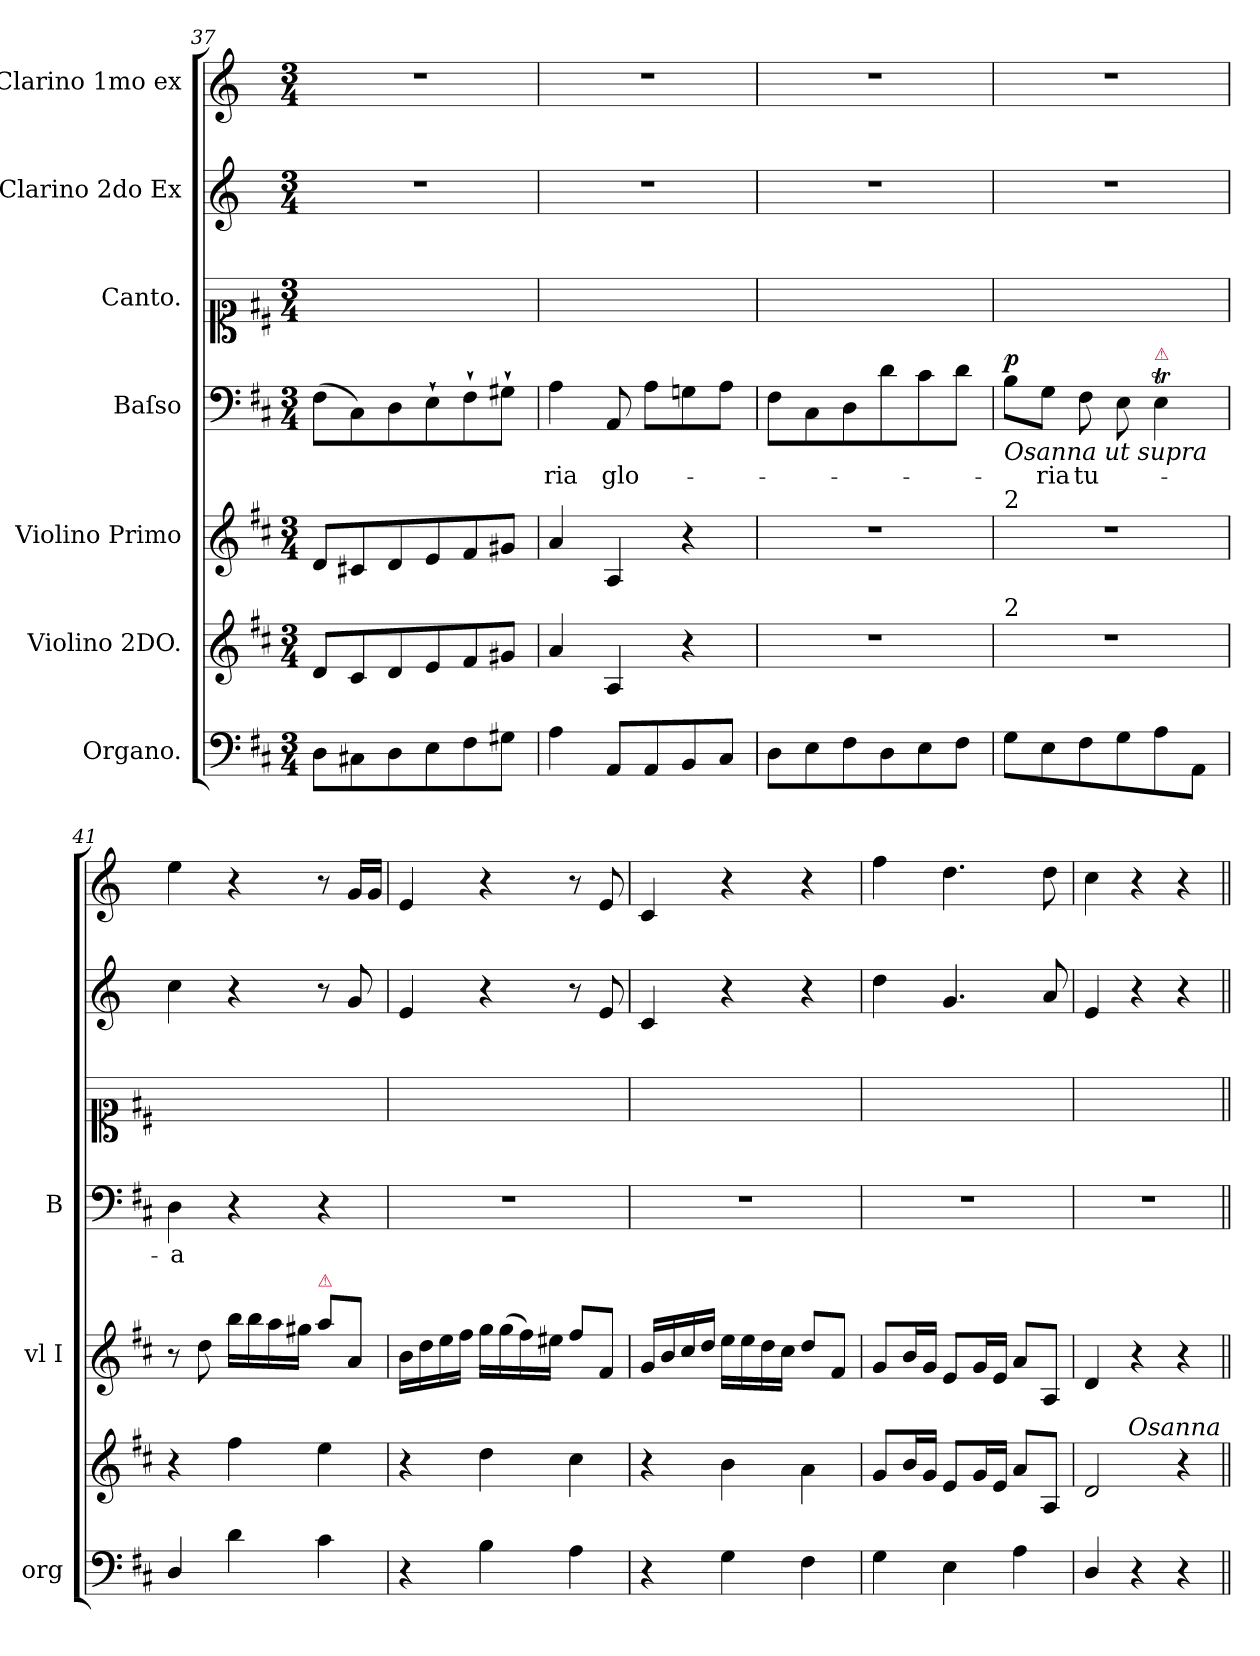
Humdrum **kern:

**kern	**kern	**kern	**dynam	**kern	**text	**dynam	**kern	**kern	**kern
*part7	*part6	*part5	*part5	*part4	*part4	*part4	*part3	*part2	*part1
*staff7	*staff6	*staff5	*staff5	*staff4	*staff4	*staff4	*staff3	*staff2	*staff1
*I"Organo.	*I"Violino 2DO.	*I"Violino Primo	*	*I"Baſso	*	*	*I"Canto.	*I"Clarino 2do Ex	*I"Clarino 1mo ex
*I'org	*	*I'vl I	*	*I'B	*	*	*	*	*
*clefF4	*clefG2	*clefG2	*	*clefF4	*	*	*clefC1	*clefG2	*clefG2
*	*	*	*	*	*	*	*	*ITrd-1c-2	*ITrd-1c-2
*k[f#c#]	*k[f#c#]	*k[f#c#]	*	*k[f#c#]	*	*	*k[f#c#]	*k[f#c#]	*k[f#c#]
*D:	*D:	*D:	*	*D:	*	*	*D:	*D:	*D:
*M3/4	*M3/4	*M3/4	*	*M3/4	*	*	*M3/4	*M3/4	*M3/4
=37	=37	=37	=37	=37	=37	=37	=37	=37	=37
8D\L	8d/L	8d/L	.	(8F#\L	.	.	2.ryy	2.r	2.r
8C#X\	8c#/	8c#X/	.	8C#\)	.	.	.	.	.
8D\	8d/	8d/	.	8D\	.	.	.	.	.
8E\	8e/	8e/	.	8E`\	.	.	.	.	.
8F#\	8f#/	8f#/	.	8F#`\	.	.	.	.	.
8G#X\J	8g#X/J	8g#X/J	.	8G#X`\J	.	.	.	.	.
=38	=38	=38	=38	=38	=38	=38	=38	=38	=38
4A\	4a/	4a/	.	4A\	-ria	.	2.ryy	2.r	2.r
8AA/L	4A/	4A/	.	8AA/	glo-	.	.	.	.
8AA/	.	.	.	8A\L	.	.	.	.	.
8BB/	4r	4r	.	8Gn\	.	.	.	.	.
8C#/J	.	.	.	8A\J	.	.	.	.	.
=39	=39	=39	=39	=39	=39	=39	=39	=39	=39
8D\L	2.r	2.r	.	8F#\L	.	.	2.ryy	2.r	2.r
8E\	.	.	.	8C#\	.	.	.	.	.
8F#\	.	.	.	8D\	.	.	.	.	.
8D\	.	.	.	8d\	.	.	.	.	.
8E\	.	.	.	8c#\	.	.	.	.	.
8F#\J	.	.	.	8d\J	.	.	.	.	.
=40	=40	=40	=40	=40	=40	=40	=40	=40	=40
!	!	!	!	!LO:TX:b:i:t=Osanna ut supra	!	!	!	!	!
!	!	!LO:TX:a:t=2	!	!	!	!	!	!	!
!	!LO:TX:a:t=2	!	!	!	!	!	!	!	!
!	!	!	!	!	!	!LO:DY:a	!	!	!
8G\L	2.r	2.r	.	8B\L	.	p	2.ryy	2.r	2.r
8E\	.	.	.	8G\J	-ria	.	.	.	.
8F#\	.	.	.	8F#\	tu-	.	.	.	.
8G\	.	.	.	8E\	.	.	.	.	.
!	!	!	!	!LO:TX:a:color=crimson:t=⚠	!	!	!	!	!
8A\	.	.	.	4ET\	.	.	.	.	.
8AA/J	.	.	.	.	.	.	.	.	.
=41	=41	=41	=41	=41	=41	=41	=41	=41	=41
4D/	4r	8r	.	4D\	-a	.	2.ryy	4dd\	4ff#\
!	!	!	!LO:DY:b	!	!	!	!	!	!
.	.	8dd\	for	.	.	.	.	.	.
4d\	4ff#\	16bb\LL	.	4r	.	.	.	4r	4r
.	.	16bb\	.	.	.	.	.	.	.
.	.	16aa\	.	.	.	.	.	.	.
.	.	16gg#X\JJ	.	.	.	.	.	.	.
!	!	!LO:TX:a:color=crimson:t=⚠	!	!	!	!	!	!	!
4c#\	4ee\	8aa\L	.	4r	.	.	.	8r	8r
.	.	8a/J	.	.	.	.	.	8a/	16a/LL
.	.	.	.	.	.	.	.	.	16a/JJ
=42	=42	=42	=42	=42	=42	=42	=42	=42	=42
4r	4r	16b\LL	.	2.r	.	.	2.ryy	4f#/	4f#/
.	.	16dd\	.	.	.	.	.	.	.
.	.	16ee\	.	.	.	.	.	.	.
.	.	16ff#\JJ	.	.	.	.	.	.	.
4B\	4dd\	16gg\LL	.	.	.	.	.	4r	4r
.	.	(16gg\	.	.	.	.	.	.	.
.	.	16ff#\)	.	.	.	.	.	.	.
.	.	16ee#X\JJ	.	.	.	.	.	.	.
4A\	4cc#\	8ff#\L	.	.	.	.	.	8r	8r
.	.	8f#/J	.	.	.	.	.	8f#/	8f#/
=43	=43	=43	=43	=43	=43	=43	=43	=43	=43
4r	4r	16g/LL	.	2.r	.	.	2.ryy	4d/	4d/
.	.	16b/	.	.	.	.	.	.	.
.	.	16cc#/	.	.	.	.	.	.	.
.	.	16dd/JJ	.	.	.	.	.	.	.
4G\	4b\	16ee\LL	.	.	.	.	.	4r	4r
.	.	16ee\	.	.	.	.	.	.	.
.	.	16dd\	.	.	.	.	.	.	.
.	.	16cc#\JJ	.	.	.	.	.	.	.
4F#\	4a\	8dd\L	.	.	.	.	.	4r	4r
.	.	8f#/J	.	.	.	.	.	.	.
=44	=44	=44	=44	=44	=44	=44	=44	=44	=44
4G\	8g/L	8g/L	.	2.r	.	.	2.ryy	4ee\	4gg\
.	16b/L	16b/L	.	.	.	.	.	.	.
.	16g/JJ	16g/JJ	.	.	.	.	.	.	.
4E\	8e/L	8e/L	.	.	.	.	.	4.a/	4.ee\
.	16g/L	16g/L	.	.	.	.	.	.	.
.	16e/JJ	16e/JJ	.	.	.	.	.	.	.
4A\	8a/L	8a/L	.	.	.	.	.	.	.
.	8A/J	8A/J	.	.	.	.	.	8b/	8ee\
=45	=45	=45	=45	=45	=45	=45	=45	=45	=45
4D/	2d/	4d/	.	2.r	.	.	2.ryy	4f#/	4dd\
4r	.	4r	.	.	.	.	.	4r	4r
4r	4r	4r	.	.	.	.	.	4r	4r
!	!LO:TX:a:i:t=Osanna	!	!	!	!	!	!	!	!
=||	=||	=||	=||	=||	=||	=||	=||	=||	=||
*-	*-	*-	*-	*-	*-	*-	*-	*-	*-
